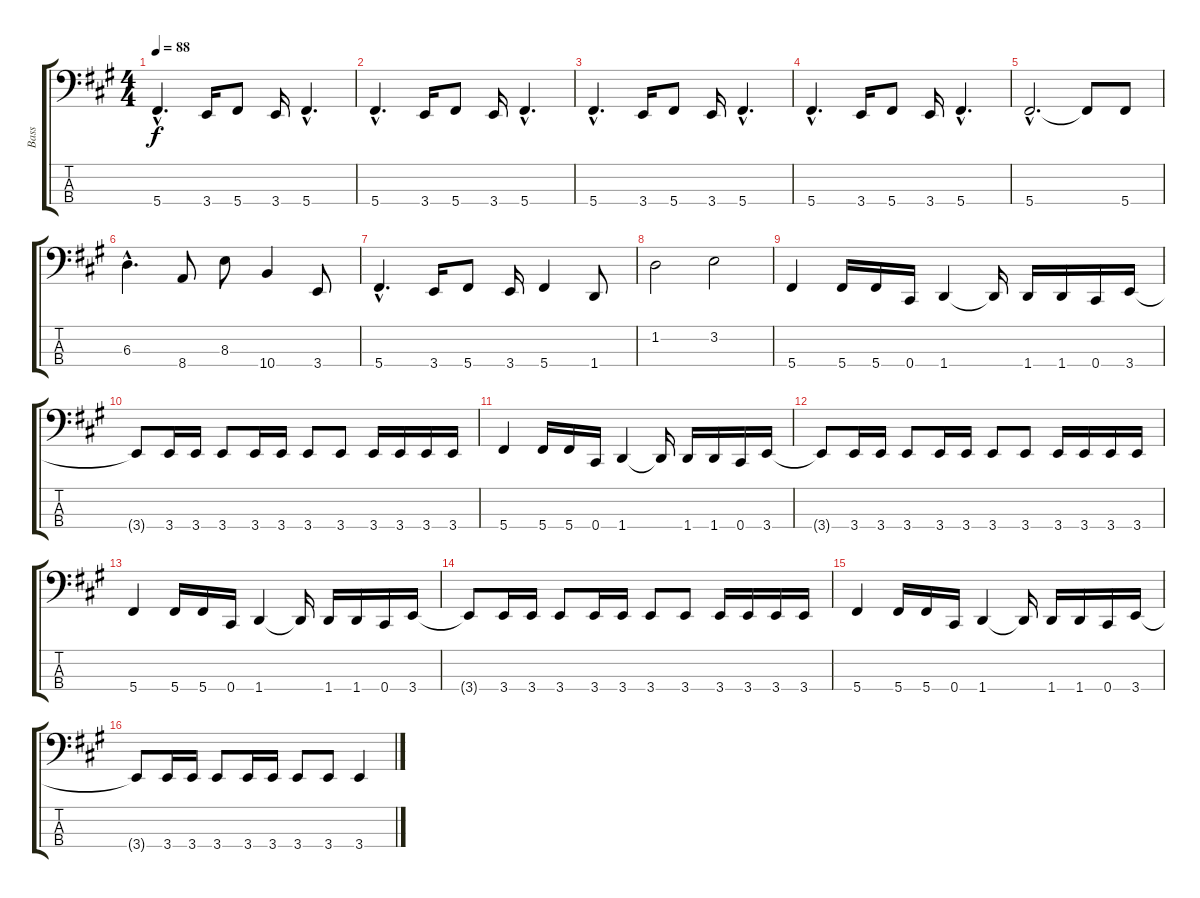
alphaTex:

\track ("Bass" "Bass") {instrument electricbassfinger}
\staff {score tabs}
\tuning (Gb2 Db2 Ab1 Db1) {hide}
\ts (4 4)
\tempo 88
\clef f4
\ks f#minor
5.4{hac}.4{d dy f} 3.4.16 5.4.8 3.4.16 5.4{hac}.4{d} |
5.4{hac}.4{d} 3.4.16 5.4.8 3.4.16 5.4{hac}.4{d} |
5.4{hac}.4{d} 3.4.16 5.4.8 3.4.16 5.4{hac}.4{d} |
5.4{hac}.4{d} 3.4.16 5.4.8 3.4.16 5.4{hac}.4{d} |
5.4{hac}.2{d} 5.4{t}.8 5.4.8 |
6.3{hac}.4{d} 8.4.8 8.3.8 10.4.4 3.4.8 |
5.4{hac}.4{d} 3.4.16 5.4.8 3.4.16 5.4.4 1.4.8 |
1.2.2 3.2.2 |
5.4.4 5.4.16 5.4.16 0.4.16 1.4.4 1.4{t}.16 1.4.16 1.4.16 0.4.16 3.4.16 |
3.4{t}.8 3.4.16 3.4.16 3.4.8 3.4.16 3.4.16 3.4.8 3.4.8 3.4.16 3.4.16 3.4.16 3.4.16 |
5.4.4 5.4.16 5.4.16 0.4.16 1.4.4 1.4{t}.16 1.4.16 1.4.16 0.4.16 3.4.16 |
3.4{t}.8 3.4.16 3.4.16 3.4.8 3.4.16 3.4.16 3.4.8 3.4.8 3.4.16 3.4.16 3.4.16 3.4.16 |
5.4.4 5.4.16 5.4.16 0.4.16 1.4.4 1.4{t}.16 1.4.16 1.4.16 0.4.16 3.4.16 |
3.4{t}.8 3.4.16 3.4.16 3.4.8 3.4.16 3.4.16 3.4.8 3.4.8 3.4.16 3.4.16 3.4.16 3.4.16 |
5.4.4 5.4.16 5.4.16 0.4.16 1.4.4 1.4{t}.16 1.4.16 1.4.16 0.4.16 3.4.16 |
3.4{t}.8 3.4.16 3.4.16 3.4.8 3.4.16 3.4.16 3.4.8 3.4.8 3.4.4
